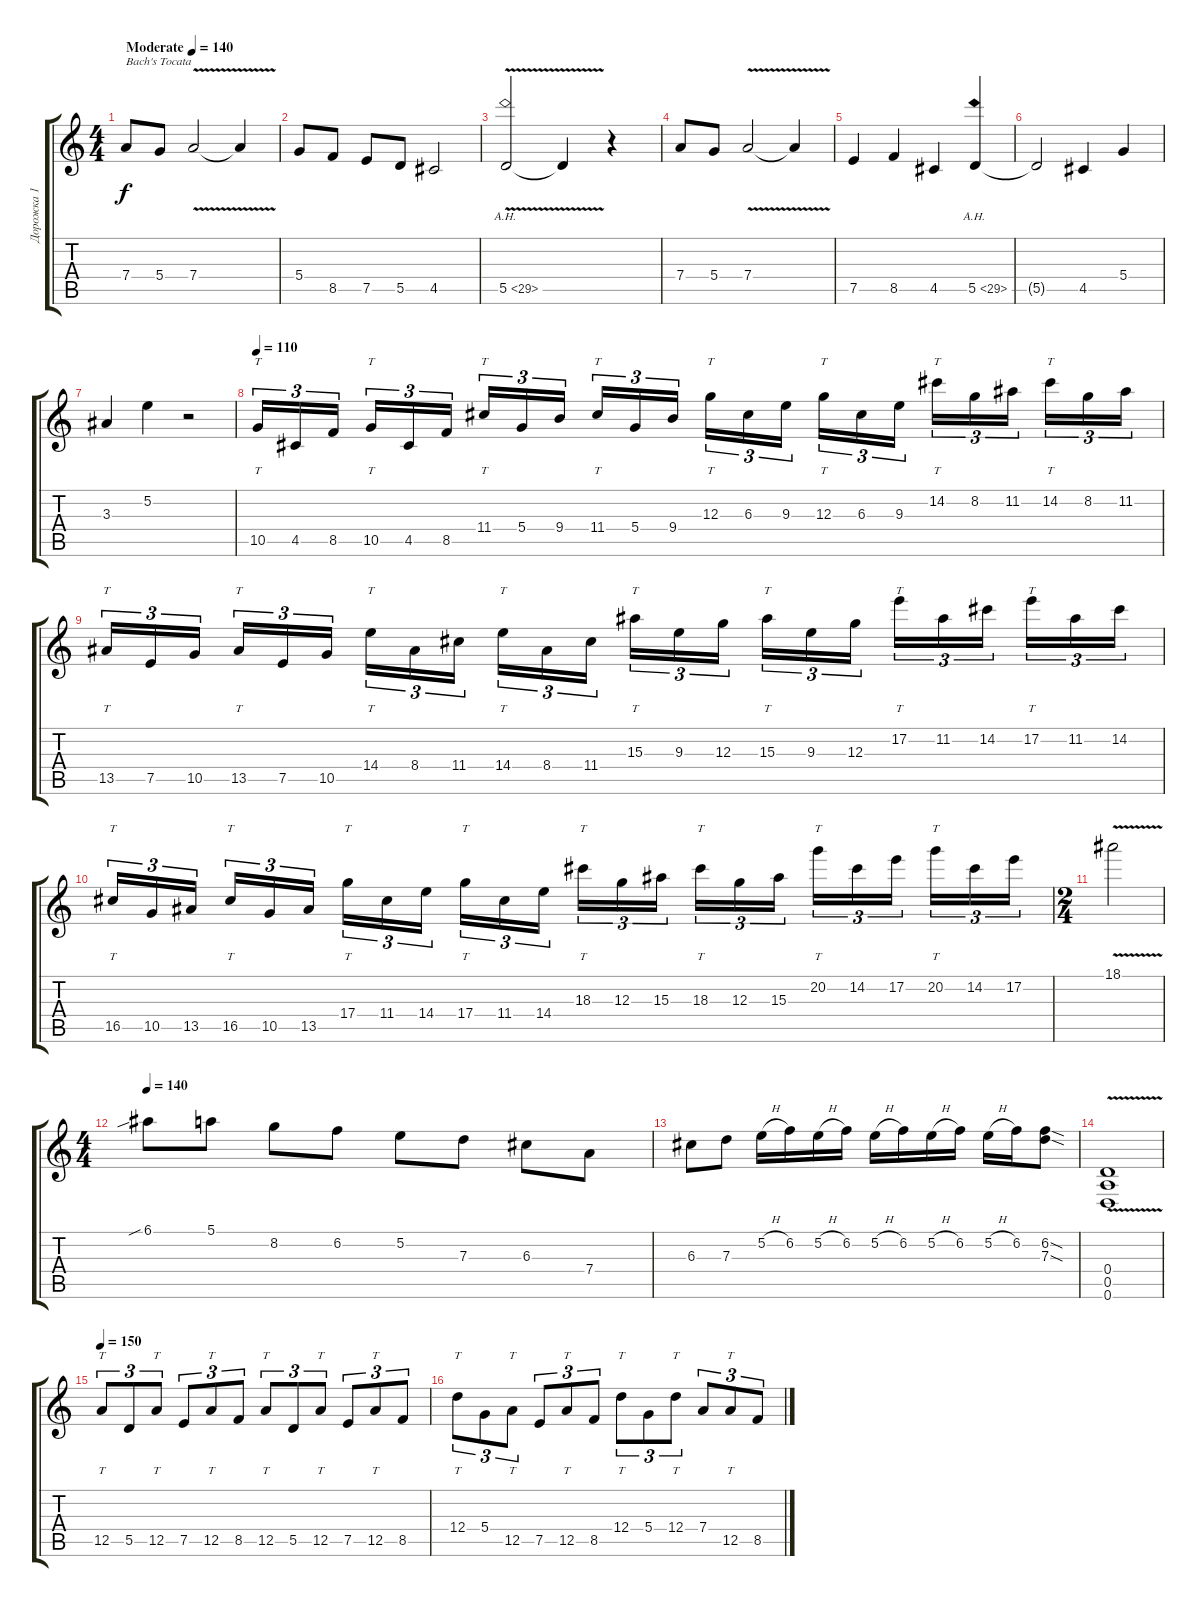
\track ("Дорожка 1" "Дорожка 1") {instrument distortionguitar}
\staff {score tabs}
\tuning (E4 B3 G3 D3 A2 D2) {hide}
\ts (4 4)
\tempo (140 "Moderate")
\clef g2
\ks c
7.4.8{txt "Bach's Tocata" dy f instrument distortionguitar} 5.4.8 7.4{v}.2 7.4{t}.4 |
5.4.8 8.5.8 7.5.8 5.5.8 4.5.2 |
5.5{ah 24 v}.2 5.5{t}.4 r.4 |
7.4.8 5.4.8 7.4{v}.2 7.4{t}.4 |
7.5.4 8.5.4 4.5.4 5.5{ah 24}.4 |
5.5{t}.2 4.5.4 5.4.4 |
3.3.4 5.2.4 r.2 |
\tempo 110
10.5.16{tt tu (3 2)} 4.5.16{tu (3 2)} 8.5.16{tu (3 2) beam splitsecondary} 10.5.16{tt tu (3 2)} 4.5.16{tu (3 2)} 8.5.16{tu (3 2)} 11.4.16{tt tu (3 2)} 5.4.16{tu (3 2)} 9.4.16{tu (3 2) beam splitsecondary} 11.4.16{tt tu (3 2)} 5.4.16{tu (3 2)} 9.4.16{tu (3 2)} 12.3.16{tt tu (3 2)} 6.3.16{tu (3 2)} 9.3.16{tu (3 2) beam splitsecondary} 12.3.16{tt tu (3 2)} 6.3.16{tu (3 2)} 9.3.16{tu (3 2)} 14.2.16{tt tu (3 2)} 8.2.16{tu (3 2)} 11.2.16{tu (3 2) beam splitsecondary} 14.2.16{tt tu (3 2)} 8.2.16{tu (3 2)} 11.2.16{tu (3 2)} |
13.5.16{tt tu (3 2)} 7.5.16{tu (3 2)} 10.5.16{tu (3 2) beam splitsecondary} 13.5.16{tt tu (3 2)} 7.5.16{tu (3 2)} 10.5.16{tu (3 2)} 14.4.16{tt tu (3 2)} 8.4.16{tu (3 2)} 11.4.16{tu (3 2) beam splitsecondary} 14.4.16{tt tu (3 2)} 8.4.16{tu (3 2)} 11.4.16{tu (3 2)} 15.3.16{tt tu (3 2)} 9.3.16{tu (3 2)} 12.3.16{tu (3 2) beam splitsecondary} 15.3.16{tt tu (3 2)} 9.3.16{tu (3 2)} 12.3.16{tu (3 2)} 17.2.16{tt tu (3 2)} 11.2.16{tu (3 2)} 14.2.16{tu (3 2) beam splitsecondary} 17.2.16{tt tu (3 2)} 11.2.16{tu (3 2)} 14.2.16{tu (3 2)} |
16.5.16{tt tu (3 2)} 10.5.16{tu (3 2)} 13.5.16{tu (3 2) beam splitsecondary} 16.5.16{tt tu (3 2)} 10.5.16{tu (3 2)} 13.5.16{tu (3 2)} 17.4.16{tt tu (3 2)} 11.4.16{tu (3 2)} 14.4.16{tu (3 2) beam splitsecondary} 17.4.16{tt tu (3 2)} 11.4.16{tu (3 2)} 14.4.16{tu (3 2)} 18.3.16{tt tu (3 2)} 12.3.16{tu (3 2)} 15.3.16{tu (3 2) beam splitsecondary} 18.3.16{tt tu (3 2)} 12.3.16{tu (3 2)} 15.3.16{tu (3 2)} 20.2.16{tt tu (3 2)} 14.2.16{tu (3 2)} 17.2.16{tu (3 2) beam splitsecondary} 20.2.16{tt tu (3 2)} 14.2.16{tu (3 2)} 17.2.16{tu (3 2)} |
\ts (2 4)
18.1{v}.2 |
\ts (4 4)
\tempo 140
6.1{sib}.8 5.1.8 8.2.8 6.2.8 5.2.8 7.3.8 6.3.8 7.4.8 |
6.3.8 7.3.8 5.2{h}.16 6.2.16 5.2{h}.16 6.2.16 5.2{h}.16 6.2.16 5.2{h}.16 6.2.16 5.2{h}.16 6.2.16 (6.2{sod} 7.3{sod}).8 |
(0.4{v} 0.5 0.6).1 |
\tempo 150
12.5.8{tt tu (3 2)} 5.5.8{tu (3 2)} 12.5.8{tt tu (3 2)} 7.5.8{tu (3 2)} 12.5.8{tt tu (3 2)} 8.5.8{tu (3 2)} 12.5.8{tt tu (3 2)} 5.5.8{tu (3 2)} 12.5.8{tt tu (3 2)} 7.5.8{tu (3 2)} 12.5.8{tt tu (3 2)} 8.5.8{tu (3 2)} |
12.4.8{tt tu (3 2)} 5.4.8{tu (3 2)} 12.5.8{tt tu (3 2)} 7.5.8{tu (3 2)} 12.5.8{tt tu (3 2)} 8.5.8{tu (3 2)} 12.4.8{tt tu (3 2)} 5.4.8{tu (3 2)} 12.4.8{tt tu (3 2)} 7.4.8{tu (3 2)} 12.5.8{tt tu (3 2)} 8.5.8{tu (3 2)}
